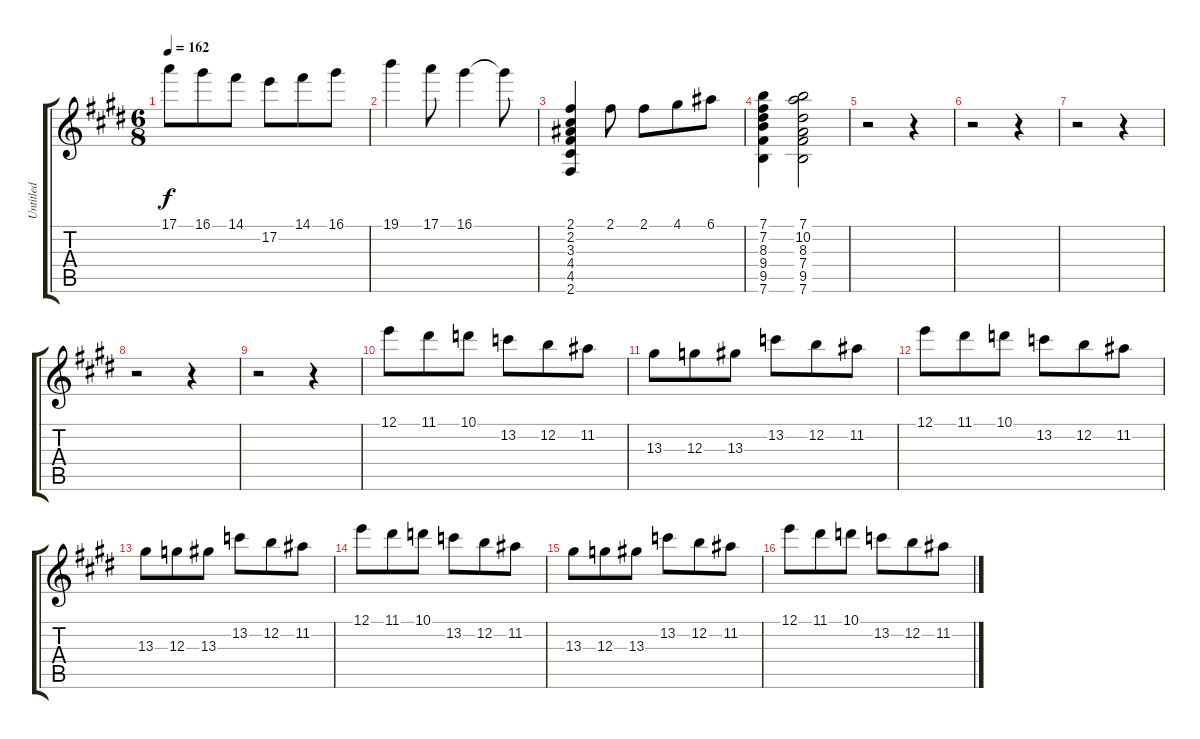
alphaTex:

\track ("Untitled" "Untitled") {instrument electricguitarclean}
\staff {score tabs}
\tuning (E4 B3 G3 D3 A2 E2) {hide}
\ts (6 8)
\tempo 162
\clef g2
\ks e
17.1.8{dy f} 16.1.8 14.1.8 17.2.8 14.1.8 16.1.8 |
\ks c#minor
19.1.4 17.1.8 16.1.4 16.1{t}.8 |
(2.1 2.2 3.3 4.4 4.5 2.6).4 2.1.8 2.1.8 4.1.8 6.1.8 |
(7.1 7.2 8.3 9.4 9.5 7.6).4 (7.1 10.2 8.3 7.4 9.5 7.6).2 |
\ks e
r.2 r.4 |
\ks c#minor
r.2 r.4 |
r.2 r.4 |
r.2 r.4 |
\ks e
r.2 r.4 |
\ks c#minor
12.1.8 11.1.8 10.1.8 13.2.8 12.2.8 11.2.8 |
13.3.8 12.3.8 13.3.8 13.2.8 12.2.8 11.2.8 |
12.1.8 11.1.8 10.1.8 13.2.8 12.2.8 11.2.8 |
13.3.8 12.3.8 13.3.8 13.2.8 12.2.8 11.2.8 |
\ks e
12.1.8 11.1.8 10.1.8 13.2.8 12.2.8 11.2.8 |
\ks c#minor
13.3.8 12.3.8 13.3.8 13.2.8 12.2.8 11.2.8 |
12.1.8 11.1.8 10.1.8 13.2.8 12.2.8 11.2.8
